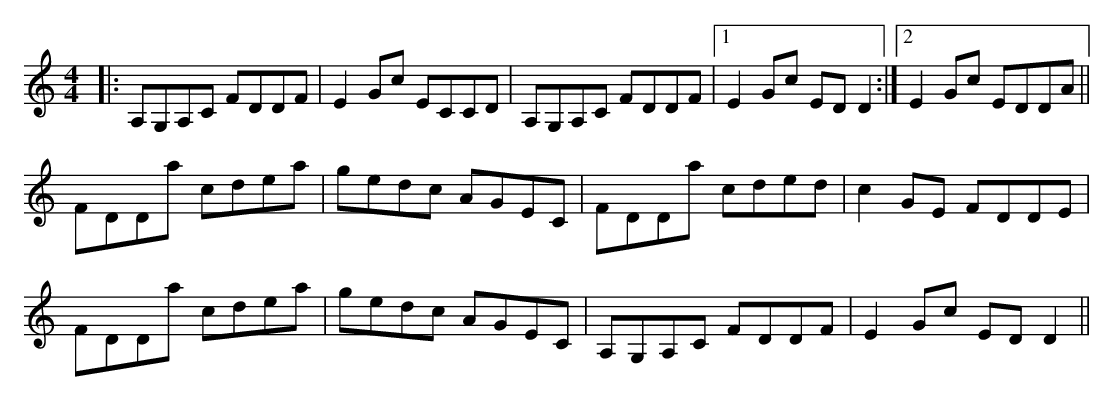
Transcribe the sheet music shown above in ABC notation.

X:1
M:4/4
K:Amin
|:A,G,A,C FDDF|E2Gc ECCD|A,G,A,C FDDF|1 E2Gc EDD2:|2 E2Gc EDDA||
FDDa cdea|gedc AGEC|FDDa cded|c2GE FDDE|
FDDa cdea|gedc AGEC|A,G,A,C FDDF|E2Gc EDD2||
